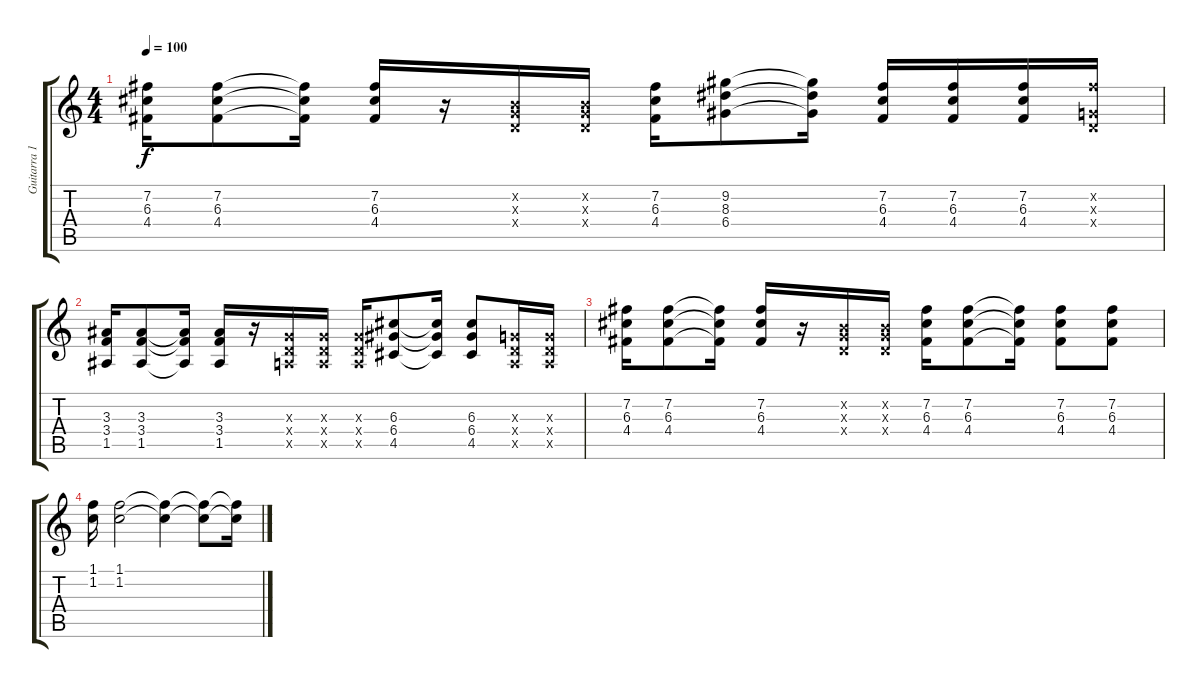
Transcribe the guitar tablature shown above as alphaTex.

\track ("Guitarra 1" "Guitarra 1") {instrument electricguitarclean}
\staff {score tabs}
\tuning (E4 B3 G3 D3 A2 E2) {hide}
\ts (4 4)
\tempo 100
\clef g2
\ks c
(7.2 6.3 4.4).16{dy f} (7.2 6.3 4.4).8 (7.2{t} 6.3{t} 4.4{t}).16 (7.2 6.3 4.4).16 r.16 (0.2{x} 0.3{x} 0.4{x}).16 (0.2{x} 0.3{x} 0.4{x}).16 (7.2 6.3 4.4).16 (9.2 8.3 6.4).8 (9.2{t} 8.3{t} 6.4{t}).16 (7.2 6.3 4.4).16 (7.2 6.3 4.4).16 (7.2 6.3 4.4).16 (7.2{x} 0.3{x} 0.4{x}).16 |
(3.3 3.4 1.5).16 (3.3 3.4 1.5).8 (3.3{t} 3.4{t} 1.5{t}).16 (3.3 3.4 1.5).16 r.16 (0.3{x} 0.4{x} 0.5{x}).16 (0.3{x} 0.4{x} 0.5{x}).16 (0.3{x} 0.4{x} 0.5{x}).16 (6.3 6.4 4.5).8 (6.3{t} 6.4{t} 4.5{t}).16 (6.3 6.4 4.5).8 (0.3{x} 0.4{x} 0.5{x}).16 (0.3{x} 0.4{x} 0.5{x}).16 |
(7.2 6.3 4.4).16 (7.2 6.3 4.4).8 (7.2{t} 6.3{t} 4.4{t}).16 (7.2 6.3 4.4).16 r.16 (0.2{x} 0.3{x} 0.4{x}).16 (0.2{x} 0.3{x} 0.4{x}).16 (7.2 6.3 4.4).16 (7.2 6.3 4.4).8 (7.2{t} 6.3{t} 4.4{t}).16 (7.2 6.3 4.4).8 (7.2 6.3 4.4).8 |
(1.1 1.2).16{volume 16} (1.1 1.2).2 (1.1{t} 1.2{t}).4 (1.1{t} 1.2{t}).8 (1.1{t} 1.2{t}).16
